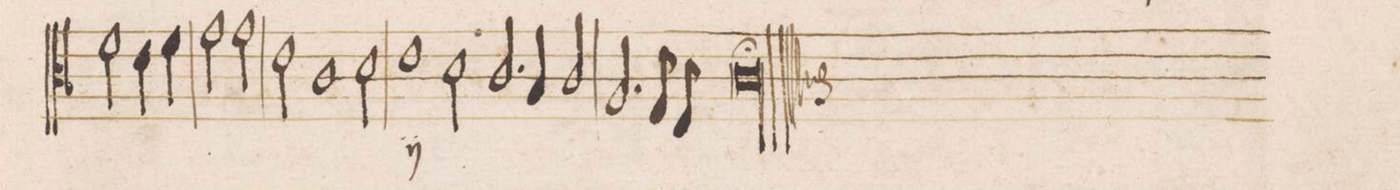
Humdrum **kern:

**kern	**text
*I"ALTVS	*
*clefC3	*
*k[b-]	*
*met(c|)	*
*M2/1	*
2f\	.
4e\	.
4f\	.
2g\	.
2g\	.
=48	=48
2e\	.
1c	.
2d\	.
=49	=49
1e	ÿ
2d\	.
[2c/	.
=50	=50
4c/]	.
4B-/	.
2c/	.
2.A/	.
8G/	.
8F/	.
=51	=51
0c;	.
==	==
*-	*-
